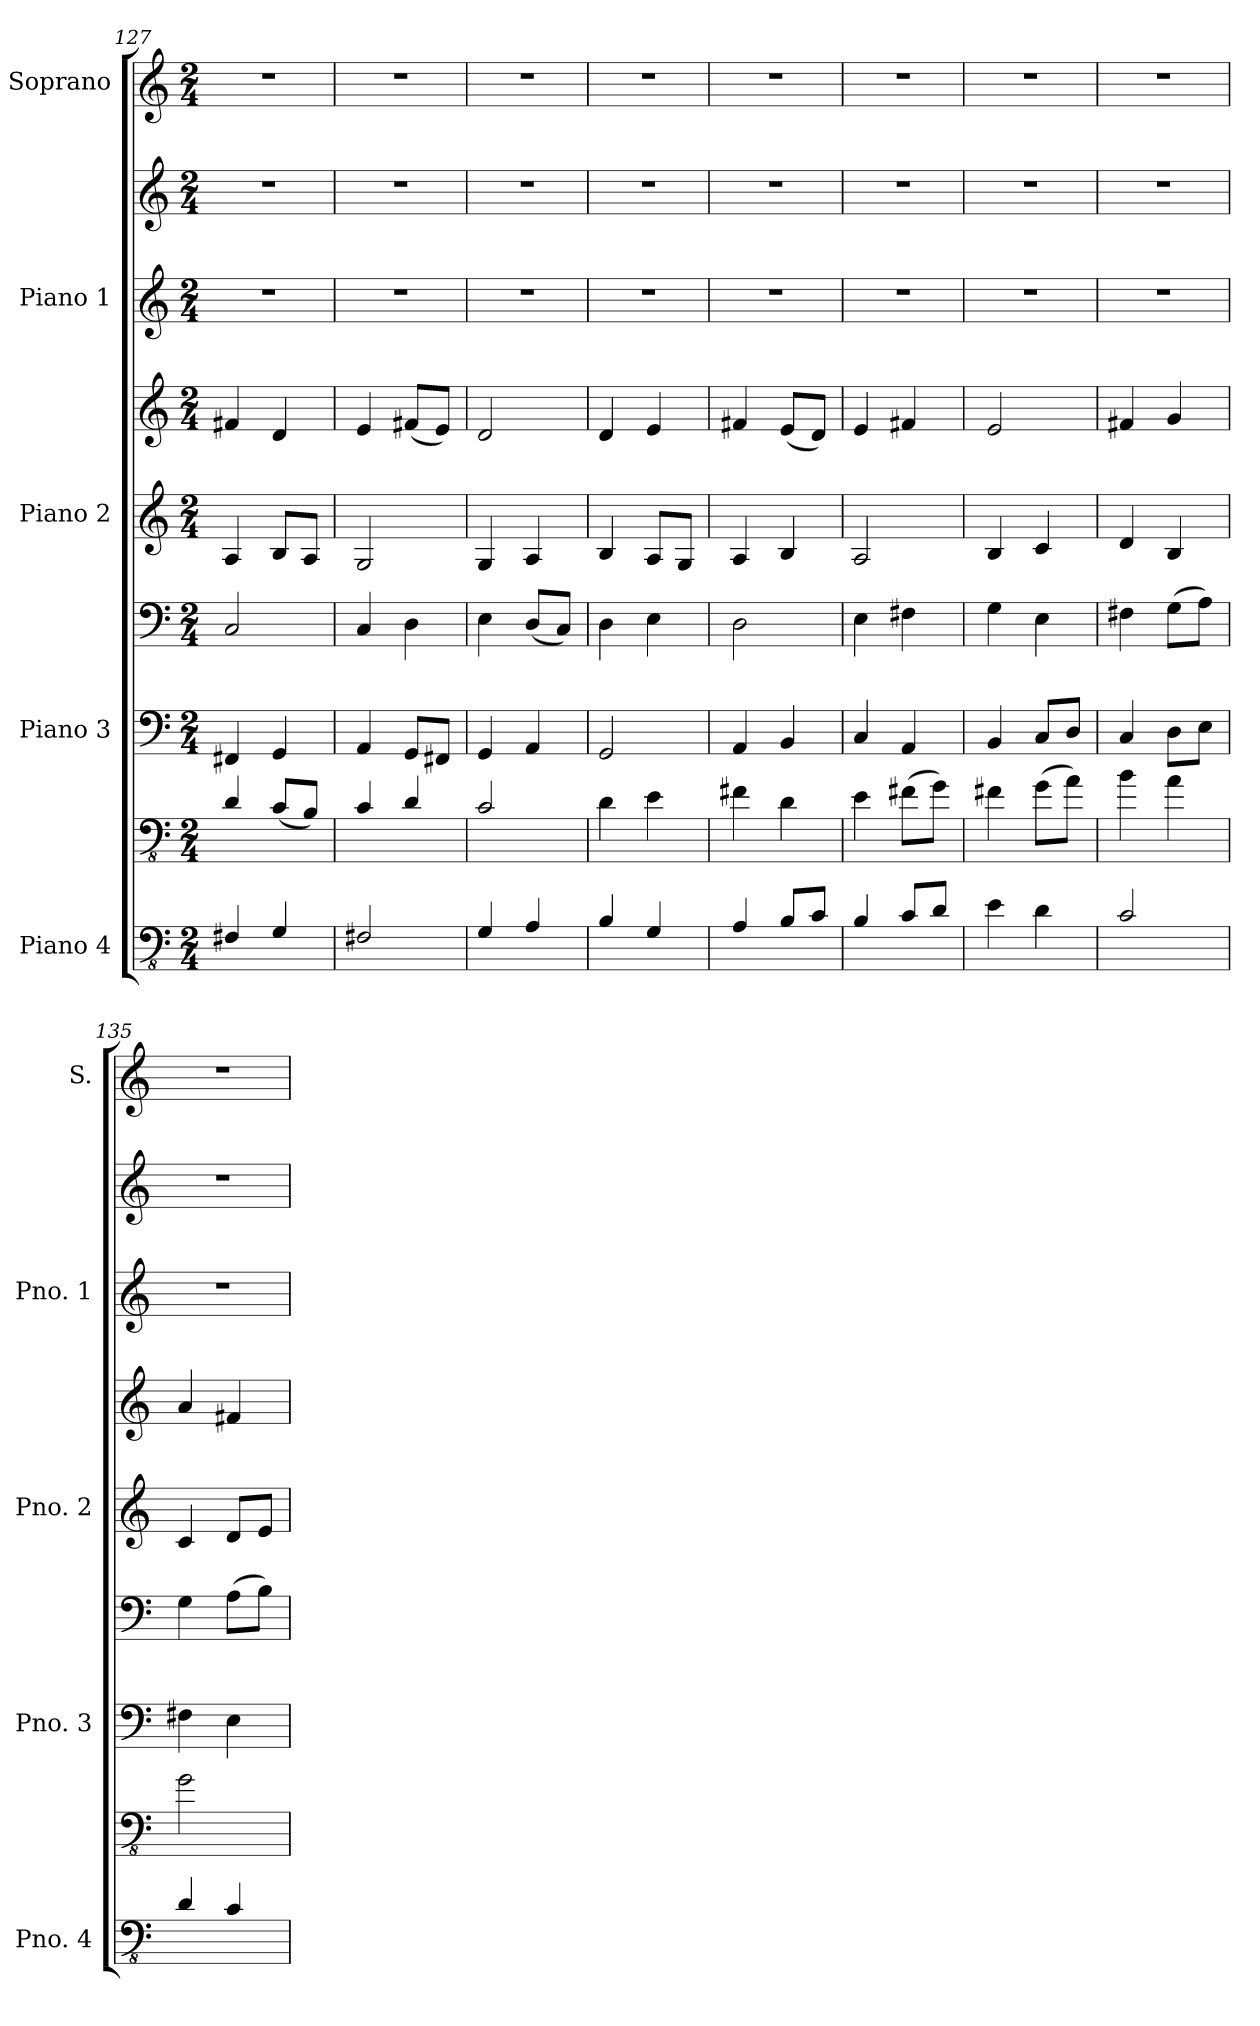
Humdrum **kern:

**kern	**kern	**kern	**kern	**kern	**kern	**kern	**kern	**kern
*part5	*part5	*part4	*part4	*part3	*part3	*part2	*part2	*part1
*staff9	*staff8	*staff7	*staff6	*staff5	*staff4	*staff3	*staff2	*staff1
*I"Piano 4	*	*I"Piano 3	*	*I"Piano 2	*	*I"Piano 1	*	*I"Soprano
*I'Pno. 4	*	*I'Pno. 3	*	*I'Pno. 2	*	*I'Pno. 1	*	*I'S.
*clefFv4	*clefFv4	*clefF4	*clefF4	*clefG2	*clefG2	*clefG2	*clefG2	*clefG2
*ITrd7c12	*ITrd7c12	*	*	*	*	*	*	*
*k[]	*k[]	*k[]	*k[]	*k[]	*k[]	*k[]	*k[]	*k[]
*C:	*C:	*C:	*C:	*C:	*C:	*C:	*C:	*C:
*M2/4	*M2/4	*M2/4	*M2/4	*M2/4	*M2/4	*M2/4	*M2/4	*M2/4
=127	=127	=127	=127	=127	=127	=127	=127	=127
4FFF#X/	4DD/	4FF#X/	2C/	4A/	4f#X/	2r	2r	2r
4GGG/	(8CC/L	4GG/	.	8B/L	4d/	.	.	.
.	8BBB/J)	.	.	8A/J	.	.	.	.
=128	=128	=128	=128	=128	=128	=128	=128	=128
2FFF#X/	4CC/	4AA/	4C/	2G/	4e/	2r	2r	2r
.	4DD/	8GG/L	4D\	.	(8f#X/L	.	.	.
.	.	8FF#X/J	.	.	8e/J)	.	.	.
=129	=129	=129	=129	=129	=129	=129	=129	=129
4GGG/	2CC/	4GG/	4E\	4G/	2d/	2r	2r	2r
4AAA/	.	4AA/	(8D/L	4A/	.	.	.	.
.	.	.	8C/J)	.	.	.	.	.
=130	=130	=130	=130	=130	=130	=130	=130	=130
4BBB/	4DD\	2GG/	4D\	4B/	4d/	2r	2r	2r
4GGG/	4EE\	.	4E\	8A/L	4e/	.	.	.
.	.	.	.	8G/J	.	.	.	.
!!LO:PB:g=z
=131	=131	=131	=131	=131	=131	=131	=131	=131
4AAA/	4FF#X\	4AA/	2D\	4A/	4f#X/	2r	2r	2r
8BBB/L	4DD\	4BB/	.	4B/	(8e/L	.	.	.
8CC/J	.	.	.	.	8d/J)	.	.	.
=132	=132	=132	=132	=132	=132	=132	=132	=132
4BBB/	4EE\	4C/	4E\	2A/	4e/	2r	2r	2r
8CC/L	(8FF#X\L	4AA/	4F#X\	.	4f#X/	.	.	.
8DD/J	8GG\J)	.	.	.	.	.	.	.
=133	=133	=133	=133	=133	=133	=133	=133	=133
4EE\	4FF#X\	4BB/	4G\	4B/	2e/	2r	2r	2r
4DD\	(8GG\L	8C/L	4E\	4c/	.	.	.	.
.	8AA\J)	8D/J	.	.	.	.	.	.
=134	=134	=134	=134	=134	=134	=134	=134	=134
2CC/	4BB\	4C/	4F#X\	4d/	4f#X/	2r	2r	2r
.	4AA\	8D\L	(8G\L	4B/	4g/	.	.	.
.	.	8E\J	8A\J)	.	.	.	.	.
=135	=135	=135	=135	=135	=135	=135	=135	=135
4DD/	2GG\	4F#X\	4G\	4c/	4a/	2r	2r	2r
4CC/	.	4E\	(8A\L	8d/L	4f#X/	.	.	.
.	.	.	8B\J)	8e/J	.	.	.	.
=	=	=	=	=	=	=	=	=
*-	*-	*-	*-	*-	*-	*-	*-	*-
